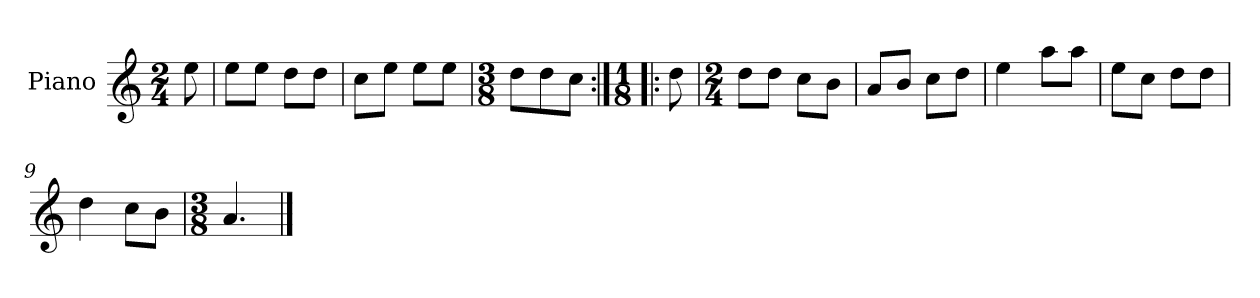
**kern
*part1
*staff1
*I"Piano
*I'Pno.
*clefG2
*k[]
*M2/4
=
8ee\
=1
8ee\L
8ee\J
8dd\L
8dd\J
=2
8cc\L
8ee\J
8ee\L
8ee\J
=3
*M3/8
8dd\L
8dd\
8cc\J
=4:|!|:
*M1/8
8dd\
=5
*M2/4
8dd\L
8dd\J
8cc\L
8b\J
=6
8a/L
8b/J
8cc\L
8dd\J
=7
4ee\
8aa\L
8aa\J
=8
8ee\L
8cc\J
8dd\L
8dd\J
=9
4dd\
8cc\L
8b\J
!!LO:LB:g=z
=10
*M3/8
4.a/
==
*-
